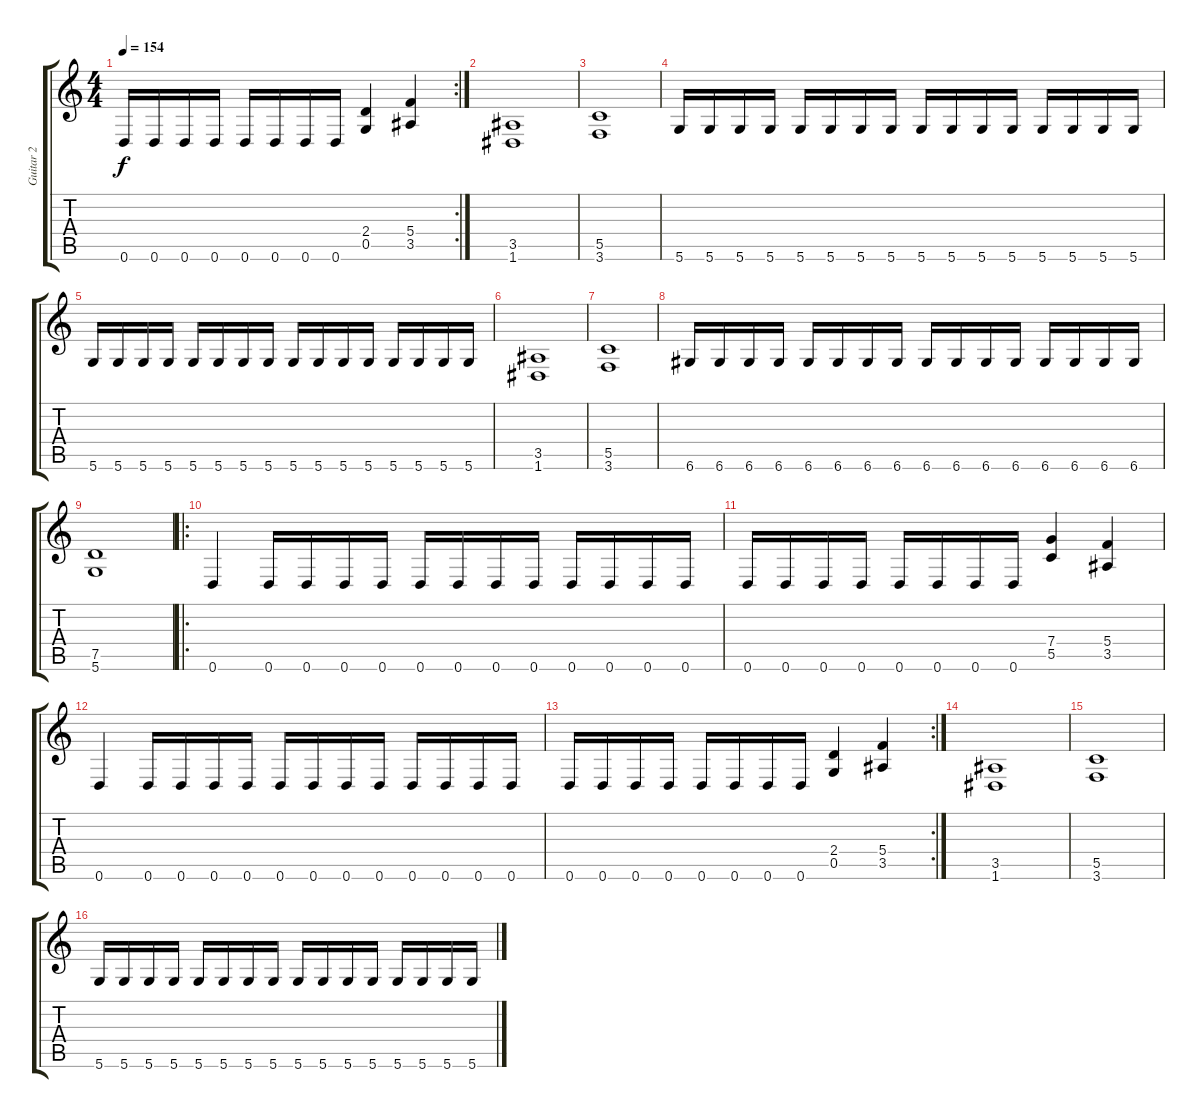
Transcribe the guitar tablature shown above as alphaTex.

\track ("Guitar 2" "Guitar 2") {instrument distortionguitar}
\staff {score tabs}
\tuning (D4 A3 F3 C3 G2 D2) {hide}
\rc 2
\ts (4 4)
\tempo 154
\clef g2
\ks c
0.6.16{dy f} 0.6.16 0.6.16 0.6.16 0.6.16 0.6.16 0.6.16 0.6.16 (2.4 0.5).4 (5.4 3.5).4 |
(3.5 1.6).1 |
(5.5 3.6).1 |
5.6.16 5.6.16 5.6.16 5.6.16 5.6.16 5.6.16 5.6.16 5.6.16 5.6.16 5.6.16 5.6.16 5.6.16 5.6.16 5.6.16 5.6.16 5.6.16 |
5.6.16 5.6.16 5.6.16 5.6.16 5.6.16 5.6.16 5.6.16 5.6.16 5.6.16 5.6.16 5.6.16 5.6.16 5.6.16 5.6.16 5.6.16 5.6.16 |
(3.5 1.6).1 |
(5.5 3.6).1 |
6.6.16 6.6.16 6.6.16 6.6.16 6.6.16 6.6.16 6.6.16 6.6.16 6.6.16 6.6.16 6.6.16 6.6.16 6.6.16 6.6.16 6.6.16 6.6.16 |
(7.5 5.6).1 |
\ro
0.6.4 0.6.16 0.6.16 0.6.16 0.6.16 0.6.16 0.6.16 0.6.16 0.6.16 0.6.16 0.6.16 0.6.16 0.6.16 |
0.6.16 0.6.16 0.6.16 0.6.16 0.6.16 0.6.16 0.6.16 0.6.16 (7.4 5.5).4 (5.4 3.5).4 |
0.6.4 0.6.16 0.6.16 0.6.16 0.6.16 0.6.16 0.6.16 0.6.16 0.6.16 0.6.16 0.6.16 0.6.16 0.6.16 |
\rc 2
0.6.16 0.6.16 0.6.16 0.6.16 0.6.16 0.6.16 0.6.16 0.6.16 (2.4 0.5).4 (5.4 3.5).4 |
(3.5 1.6).1 |
(5.5 3.6).1 |
5.6.16 5.6.16 5.6.16 5.6.16 5.6.16 5.6.16 5.6.16 5.6.16 5.6.16 5.6.16 5.6.16 5.6.16 5.6.16 5.6.16 5.6.16 5.6.16
